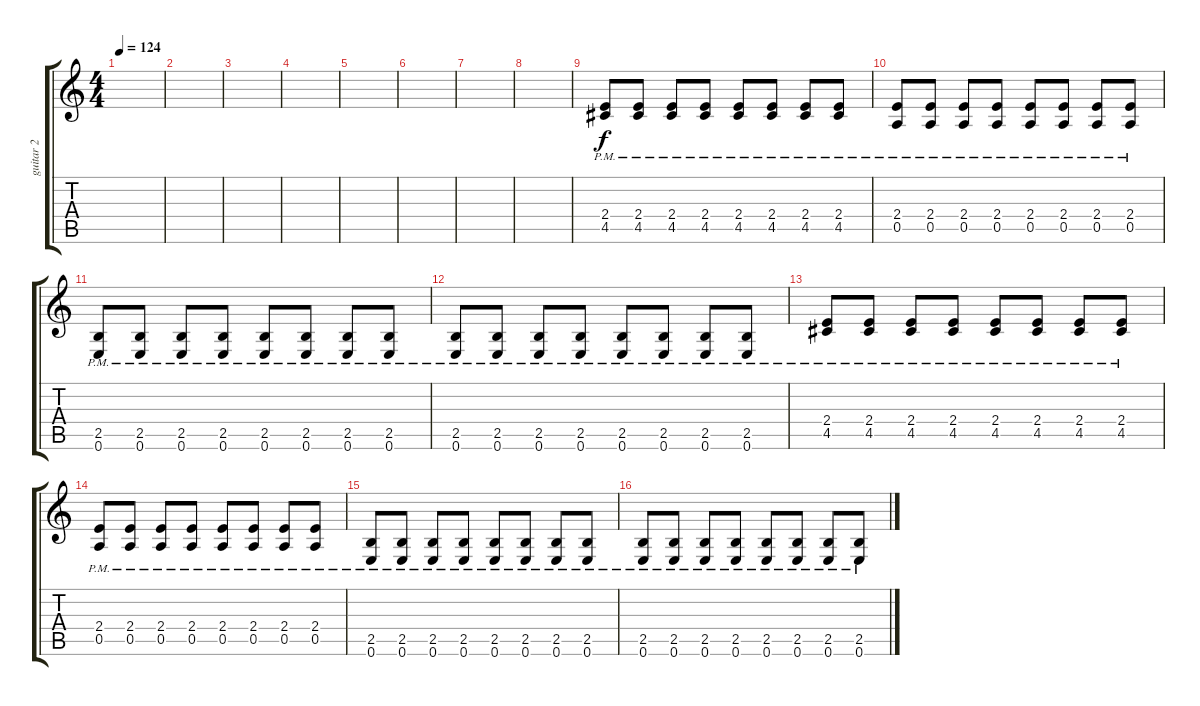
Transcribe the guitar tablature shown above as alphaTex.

\track ("guitar 2" "guitar 2") {instrument overdrivenguitar}
\staff {score tabs}
\tuning (E4 B3 G3 D3 A2 E2) {hide}
\ts (4 4)
\tempo 124
\clef g2
\ks c
|
|
|
|
|
|
|
|
(2.4{pm} 4.5{pm}).8 (2.4{pm} 4.5{pm}).8 (2.4{pm} 4.5{pm}).8 (2.4{pm} 4.5{pm}).8 (2.4{pm} 4.5{pm}).8 (2.4{pm} 4.5{pm}).8 (2.4{pm} 4.5{pm}).8 (2.4{pm} 4.5{pm}).8 |
(2.4{pm} 0.5{pm}).8 (2.4{pm} 0.5{pm}).8 (2.4{pm} 0.5{pm}).8 (2.4{pm} 0.5{pm}).8 (2.4{pm} 0.5{pm}).8 (2.4{pm} 0.5{pm}).8 (2.4{pm} 0.5{pm}).8 (2.4{pm} 0.5{pm}).8 |
(2.5{pm} 0.6{pm}).8 (2.5{pm} 0.6{pm}).8 (2.5{pm} 0.6{pm}).8 (2.5{pm} 0.6{pm}).8 (2.5{pm} 0.6{pm}).8 (2.5{pm} 0.6{pm}).8 (2.5{pm} 0.6{pm}).8 (2.5{pm} 0.6{pm}).8 |
(2.5{pm} 0.6{pm}).8 (2.5{pm} 0.6{pm}).8 (2.5{pm} 0.6{pm}).8 (2.5{pm} 0.6{pm}).8 (2.5{pm} 0.6{pm}).8 (2.5{pm} 0.6{pm}).8 (2.5{pm} 0.6{pm}).8 (2.5{pm} 0.6{pm}).8 |
(2.4{pm} 4.5{pm}).8 (2.4{pm} 4.5{pm}).8 (2.4{pm} 4.5{pm}).8 (2.4{pm} 4.5{pm}).8 (2.4{pm} 4.5{pm}).8 (2.4{pm} 4.5{pm}).8 (2.4{pm} 4.5{pm}).8 (2.4{pm} 4.5{pm}).8 |
(2.4{pm} 0.5{pm}).8 (2.4{pm} 0.5{pm}).8 (2.4{pm} 0.5{pm}).8 (2.4{pm} 0.5{pm}).8 (2.4{pm} 0.5{pm}).8 (2.4{pm} 0.5{pm}).8 (2.4{pm} 0.5{pm}).8 (2.4{pm} 0.5{pm}).8 |
(2.5{pm} 0.6{pm}).8 (2.5{pm} 0.6{pm}).8 (2.5{pm} 0.6{pm}).8 (2.5{pm} 0.6{pm}).8 (2.5{pm} 0.6{pm}).8 (2.5{pm} 0.6{pm}).8 (2.5{pm} 0.6{pm}).8 (2.5{pm} 0.6{pm}).8 |
(2.5{pm} 0.6{pm}).8 (2.5{pm} 0.6{pm}).8 (2.5{pm} 0.6{pm}).8 (2.5{pm} 0.6{pm}).8 (2.5{pm} 0.6{pm}).8 (2.5{pm} 0.6{pm}).8 (2.5{pm} 0.6{pm}).8 (2.5{pm} 0.6{pm}).8
